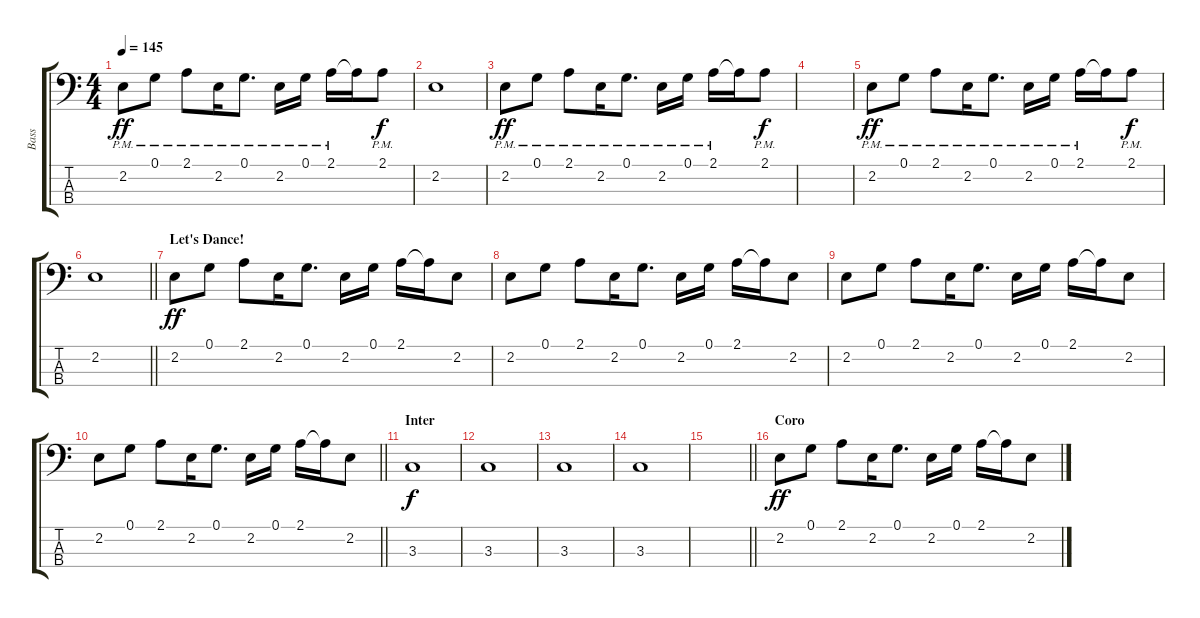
\track ("Bass" "Bass") {instrument electricbassfinger}
\staff {score tabs}
\tuning (G2 D2 A1 E1) {hide}
\ts (4 4)
\tempo 145
\clef f4
\ks c
2.2{pm}.8{dy ff} 0.1{pm}.8 2.1{pm}.8 2.2{pm}.16 0.1{pm}.8{d} 2.2{pm}.16 0.1{pm}.16 2.1{pm}.16 2.1{t}.16 2.1{pm}.8{dy f} |
2.2.1 |
2.2{pm}.8{dy ff} 0.1{pm}.8 2.1{pm}.8 2.2{pm}.16 0.1{pm}.8{d} 2.2{pm}.16 0.1{pm}.16 2.1{pm}.16 2.1{t}.16 2.1{pm}.8{dy f} |
|
2.2{pm}.8{dy ff} 0.1{pm}.8 2.1{pm}.8 2.2{pm}.16 0.1{pm}.8{d} 2.2{pm}.16 0.1{pm}.16 2.1{pm}.16 2.1{t}.16 2.1{pm}.8{dy f} |
\barLineRight lightlight
2.2.1 |
\section ("" "Let's Dance!")
2.2.8{dy ff instrument electricbassfinger} 0.1.8 2.1.8 2.2.16 0.1.8{d} 2.2.16 0.1.16 2.1.16 2.1{t}.16 2.2.8 |
2.2.8 0.1.8 2.1.8 2.2.16 0.1.8{d} 2.2.16 0.1.16 2.1.16 2.1{t}.16 2.2.8 |
2.2.8 0.1.8 2.1.8 2.2.16 0.1.8{d} 2.2.16 0.1.16 2.1.16 2.1{t}.16 2.2.8 |
\barLineRight lightlight
2.2.8 0.1.8 2.1.8 2.2.16 0.1.8{d} 2.2.16 0.1.16 2.1.16 2.1{t}.16 2.2.8 |
\section ("" "Inter")
3.3.1{dy f} |
3.3.1 |
3.3.1 |
3.3.1 |
\barLineRight lightlight
|
\section ("" "Coro")
2.2.8{dy ff instrument electricbassfinger} 0.1.8 2.1.8 2.2.16 0.1.8{d} 2.2.16 0.1.16 2.1.16 2.1{t}.16 2.2.8
